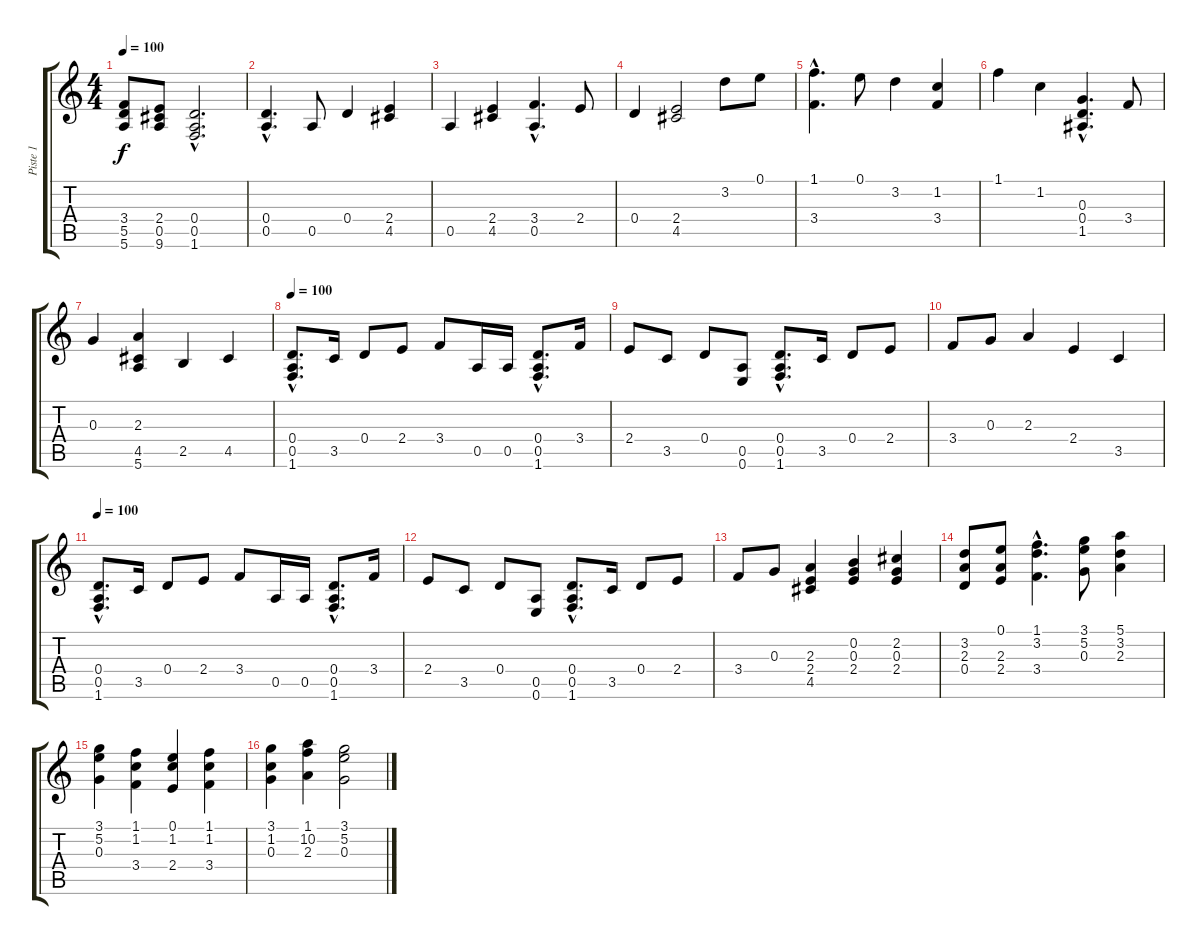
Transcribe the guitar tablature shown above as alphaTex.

\track ("Piste 1" "Piste 1") {instrument acousticguitarnylon}
\staff {score tabs}
\tuning (E4 B3 G3 D3 A2 E2) {hide}
\ts (4 4)
\tempo 100
\clef g2
\ks c
(3.4 5.5 5.6).8{dy f} (2.4 0.5 9.6).8 (0.4{hac} 0.5{hac} 1.6{hac}).2{d} |
(0.4{hac} 0.5{hac}).4{d} 0.5.8 0.4.4 (2.4 4.5).4 |
0.5.4 (2.4 4.5).4 (3.4{hac} 0.5{hac}).4{d} 2.4.8 |
0.4.4 (2.4 4.5).2 3.2.8 0.1.8 |
(1.1{hac} 3.4{hac}).4{d} 0.1.8 3.2.4 (1.2 3.4).4 |
1.1.4 1.2.4 (0.3{hac} 0.4{hac} 1.5{hac}).4{d} 3.4.8 |
0.3.4 (2.3 4.5 5.6).4 2.5.4 4.5.4 |
\tempo 100
(0.4{hac} 0.5{hac} 1.6{hac}).8{d} 3.5.16 0.4.8 2.4.8 3.4.8 0.5.16 0.5.16 (0.4{hac} 0.5{hac} 1.6{hac}).8{d} 3.4.16 |
2.4.8 3.5.8 0.4.8 (0.5 0.6).8 (0.4{hac} 0.5{hac} 1.6{hac}).8{d} 3.5.16 0.4.8 2.4.8 |
3.4.8 0.3.8 2.3.4 2.4.4 3.5.4 |
\tempo 100
(0.4{hac} 0.5{hac} 1.6{hac}).8{d} 3.5.16 0.4.8 2.4.8 3.4.8 0.5.16 0.5.16 (0.4{hac} 0.5{hac} 1.6{hac}).8{d} 3.4.16 |
2.4.8 3.5.8 0.4.8 (0.5 0.6).8 (0.4{hac} 0.5{hac} 1.6{hac}).8{d} 3.5.16 0.4.8 2.4.8 |
3.4.8 0.3.8 (2.3 2.4 4.5).4 (0.2 0.3 2.4).4 (2.2 0.3 2.4).4 |
(3.2 2.3 0.4).8 (0.1 2.3 2.4).8 (1.1{hac} 3.2{hac} 3.4{hac}).4{d} (3.1 5.2 0.3).8 (5.1 3.2 2.3).4 |
(3.1 5.2 0.3).4 (1.1 1.2 3.4).4 (0.1 1.2 2.4).4 (1.1 1.2 3.4).4 |
(3.1 1.2 0.3).4 (1.1 10.2 2.3).4 (3.1 5.2 0.3).2
